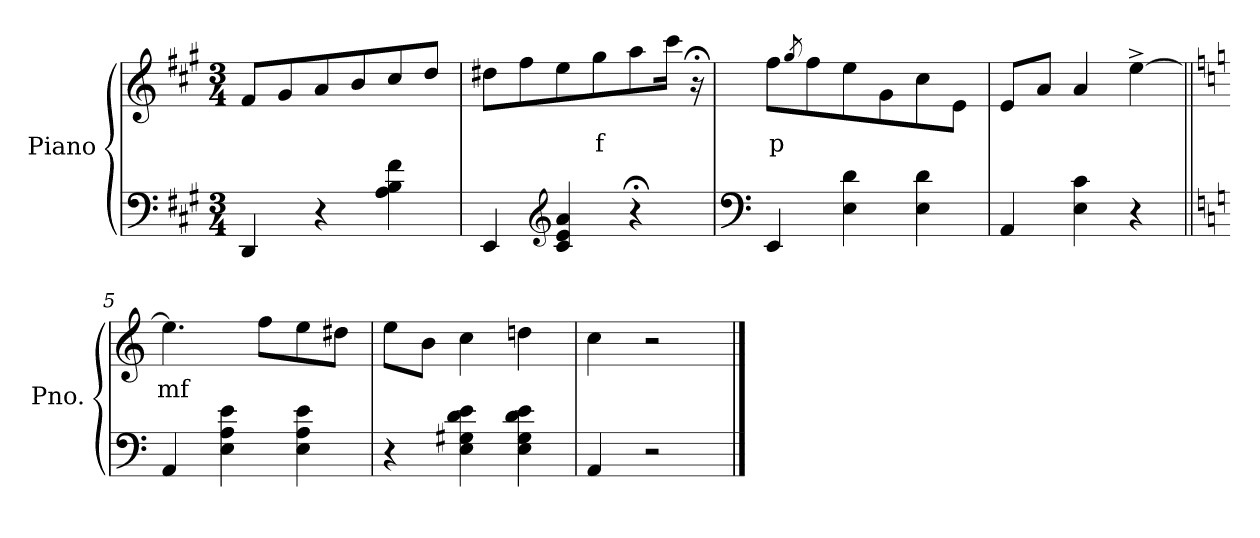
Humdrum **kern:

**kern	**kern	**text
*part1	*part1	*part1
*staff2	*staff1	*staff1
*I"Piano	*	*
*I'Pno.	*	*
*clefF4	*clefG2	*
*k[f#c#g#]	*k[f#c#g#]	*
*M3/4	*M3/4	*
=1	=1	=1
4DD/	8f#/L	.
.	8g#/	.
4r	8a/	.
.	8b/	.
4A\ 4B\ 4f#\	8cc#/	.
.	8dd/J	.
=2	=2	=2
4EE/	8dd#X\L	.
.	8ff#\	.
*clefG2	*	*
4c#/ 4e/ 4a/	8ee\	.
!	!	!LO:LY:b
.	8gg#\	f
4r;<	8aa\	.
.	16ccc#\Jk	.
.	16r;<	.
=3	=3	=3
*clefF4	*	*
!	!	!LO:LY:b
4EE/	8ff#\L	p
.	8qgg#/	.
.	8ff#\	.
4E\ 4d\	8ee\	.
.	8g#\	.
4E\ 4d\	8cc#\	.
.	8e\J	.
=4	=4	=4
4AA/	8e/L	.
.	8a/J	.
4E\ 4c#\	4a/	.
4r	[4ee^\	.
=5||	=5||	=5||
*k[]	*k[]	*
!	!	!LO:LY:b
4AA/	4.ee\]	mf
4E\ 4A\ 4e\	.	.
.	8ff\L	.
4E\ 4A\ 4e\	8ee\	.
.	8dd#X\J	.
!!LO:LB:g=z
=6	=6	=6
4r	8ee\L	.
.	8b\J	.
4E\ 4G#X\ 4d\ 4e\	4cc\	.
4E\ 4G#\ 4d\ 4e\	4ddn\	.
=7	=7	=7
4AA/	4cc\	.
2r	2r	.
==	==	==
*-	*-	*-
